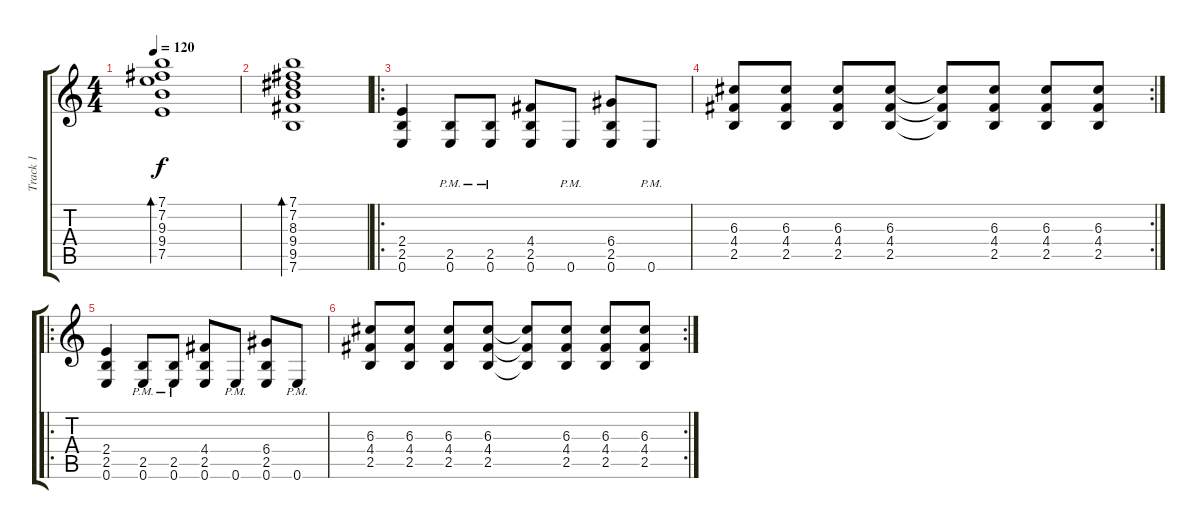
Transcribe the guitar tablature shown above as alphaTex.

\track ("Track 1" "Track 1") {instrument electricguitarjazz}
\staff {score tabs}
\tuning (E4 B3 G3 D3 A2 E2) {hide}
\ts (4 4)
\tempo 120
\clef g2
\ks c
(7.1 7.2 9.3 9.4 7.5).1{bd 480 dy f} |
(7.1 7.2 8.3 9.4 9.5 7.6).1{bd 480} |
\ro
(2.4 2.5 0.6).4{instrument distortionguitar} (2.5{pm} 0.6{pm}).8 (2.5{pm} 0.6{pm}).8 (4.4 2.5 0.6).8 0.6{pm}.8 (6.4 2.5 0.6).8 0.6{pm}.8 |
\rc 2
(6.3 4.4 2.5).8 (6.3 4.4 2.5).8 (6.3 4.4 2.5).8 (6.3 4.4 2.5).8 (6.3{t} 4.4{t} 2.5{t}).8 (6.3 4.4 2.5).8 (6.3 4.4 2.5).8 (6.3 4.4 2.5).8 |
\ro
(2.4 2.5 0.6).4{instrument distortionguitar} (2.5{pm} 0.6{pm}).8 (2.5{pm} 0.6{pm}).8 (4.4 2.5 0.6).8 0.6{pm}.8 (6.4 2.5 0.6).8 0.6{pm}.8 |
\rc 2
(6.3 4.4 2.5).8 (6.3 4.4 2.5).8 (6.3 4.4 2.5).8 (6.3 4.4 2.5).8 (6.3{t} 4.4{t} 2.5{t}).8 (6.3 4.4 2.5).8 (6.3 4.4 2.5).8 (6.3 4.4 2.5).8
